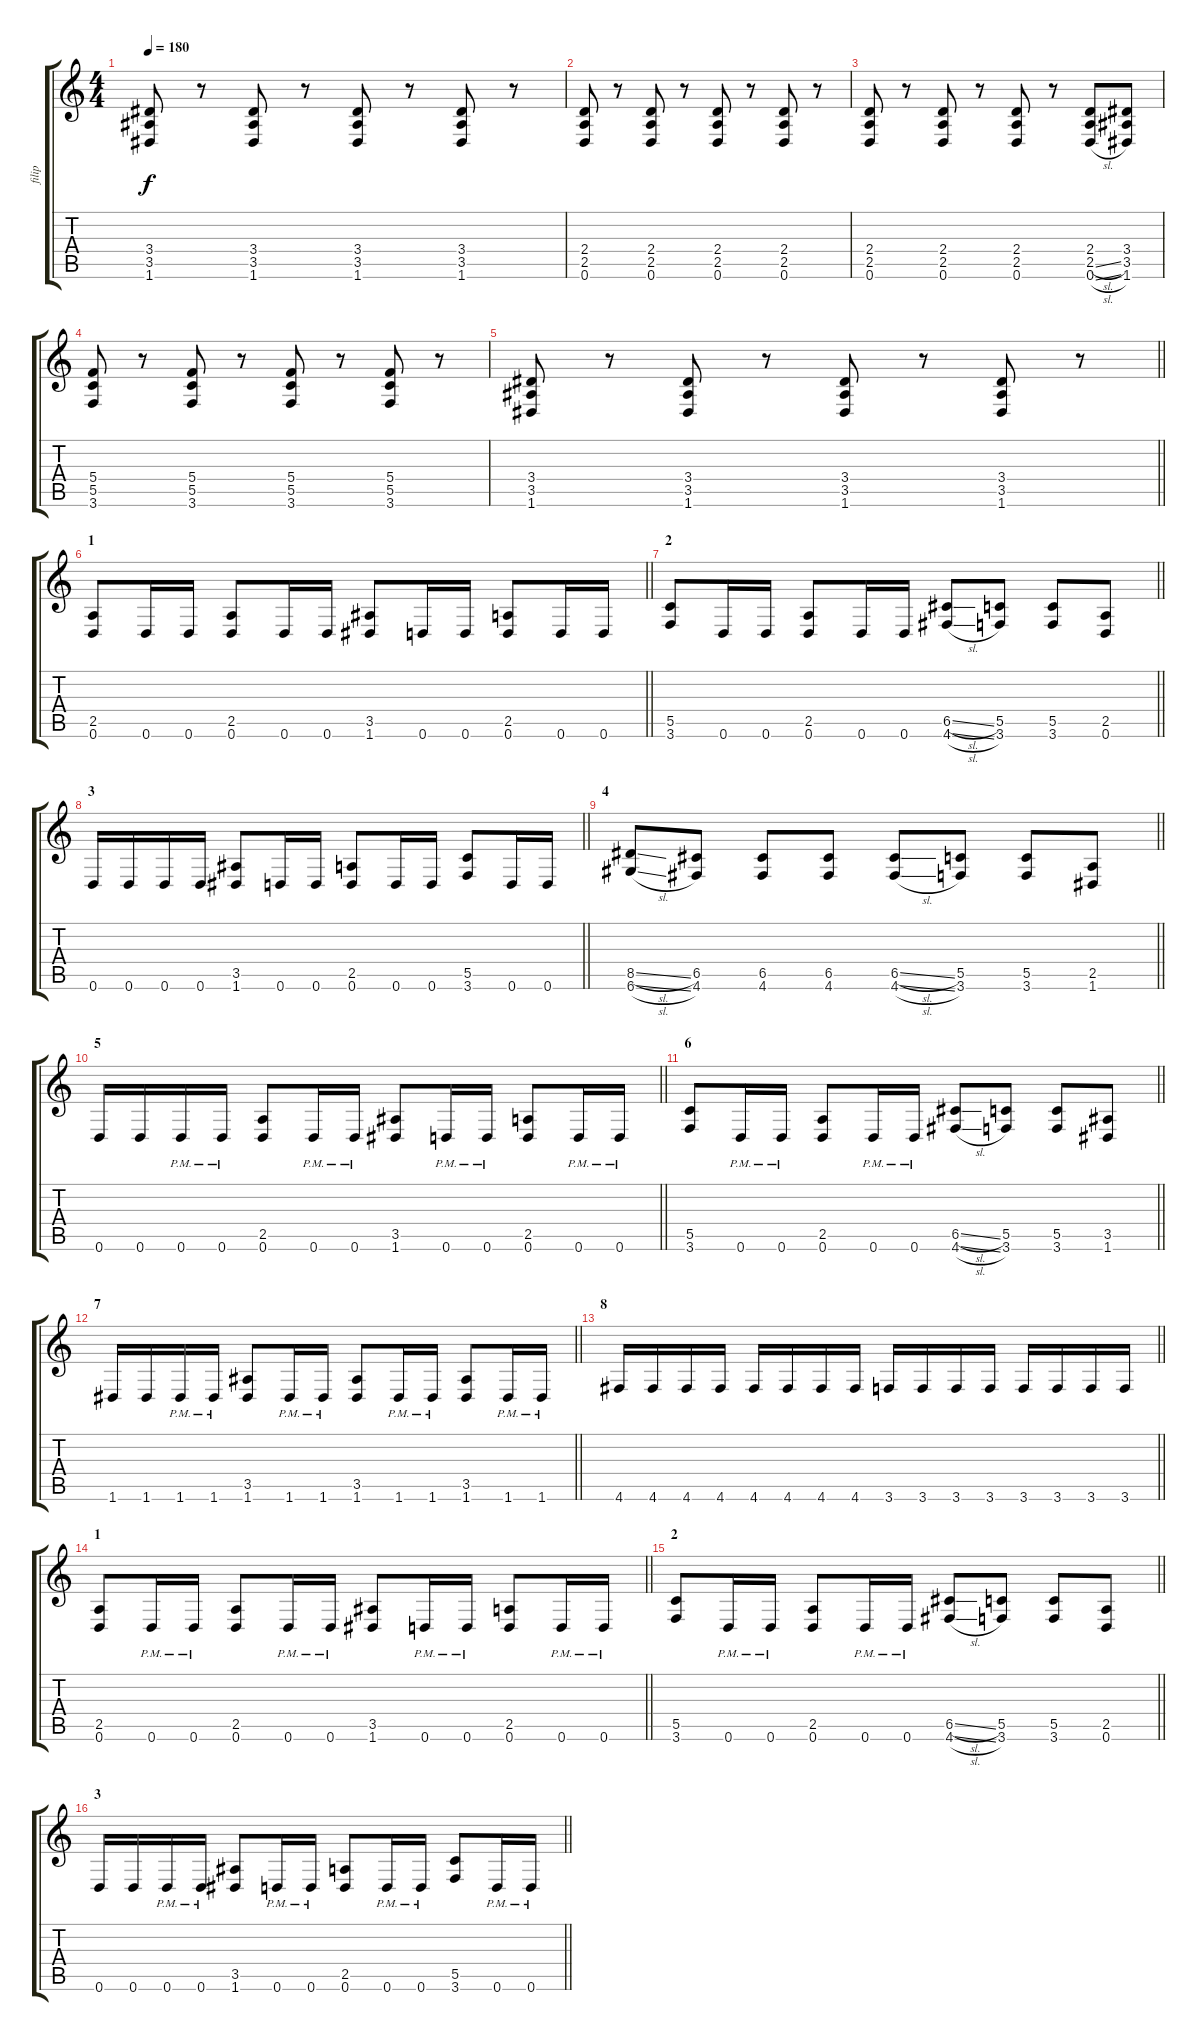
\track ("filip" "filip") {instrument distortionguitar}
\staff {score tabs}
\tuning (D4 A3 F3 C3 G2 D2) {hide}
\ts (4 4)
\tempo 180
\clef g2
\ks c
(3.4 3.5 1.6).8{dy f} r.8 (3.4 3.5 1.6).8 r.8 (3.4 3.5 1.6).8 r.8 (3.4 3.5 1.6).8 r.8 |
(2.4 2.5 0.6).8 r.8 (2.4 2.5 0.6).8 r.8 (2.4 2.5 0.6).8 r.8 (2.4 2.5 0.6).8 r.8 |
(2.4 2.5 0.6).8 r.8 (2.4 2.5 0.6).8 r.8 (2.4 2.5 0.6).8 r.8 (2.4 2.5{sl} 0.6{sl}).8 (3.4 3.5 1.6).8 |
(5.4 5.5 3.6).8 r.8 (5.4 5.5 3.6).8 r.8 (5.4 5.5 3.6).8 r.8 (5.4 5.5 3.6).8 r.8 |
\barLineRight lightlight
(3.4 3.5 1.6).8 r.8 (3.4 3.5 1.6).8 r.8 (3.4 3.5 1.6).8 r.8 (3.4 3.5 1.6).8 r.8 |
\section ("" "1")
\barLineRight lightlight
(2.5 0.6).8 0.6.16 0.6.16 (2.5 0.6).8 0.6.16 0.6.16 (3.5 1.6).8 0.6.16 0.6.16 (2.5 0.6).8 0.6.16 0.6.16 |
\section ("" "2")
\barLineRight lightlight
(5.5 3.6).8 0.6.16 0.6.16 (2.5 0.6).8 0.6.16 0.6.16 (6.5{sl} 4.6{sl}).8 (5.5 3.6).8 (5.5 3.6).8 (2.5 0.6).8 |
\section ("" "3")
\barLineRight lightlight
0.6.16 0.6.16 0.6.16 0.6.16 (3.5 1.6).8 0.6.16 0.6.16 (2.5 0.6).8 0.6.16 0.6.16 (5.5 3.6).8 0.6.16 0.6.16 |
\section ("" "4")
\barLineRight lightlight
(8.5{sl} 6.6{sl}).8 (6.5 4.6).8 (6.5 4.6).8 (6.5 4.6).8 (6.5{sl} 4.6{sl}).8 (5.5 3.6).8 (5.5 3.6).8 (2.5 1.6).8 |
\section ("" "5")
\barLineRight lightlight
0.6.16 0.6.16 0.6{pm}.16 0.6{pm}.16 (2.5 0.6).8 0.6{pm}.16 0.6{pm}.16 (3.5 1.6).8 0.6{pm}.16 0.6{pm}.16 (2.5 0.6).8 0.6{pm}.16 0.6{pm}.16 |
\section ("" "6")
\barLineRight lightlight
(5.5 3.6).8 0.6{pm}.16 0.6{pm}.16 (2.5 0.6).8 0.6{pm}.16 0.6{pm}.16 (6.5{sl} 4.6{sl}).8 (5.5 3.6).8 (5.5 3.6).8 (3.5 1.6).8 |
\section ("" "7")
\barLineRight lightlight
1.6.16 1.6.16 1.6{pm}.16 1.6{pm}.16 (3.5 1.6).8 1.6{pm}.16 1.6{pm}.16 (3.5 1.6).8 1.6{pm}.16 1.6{pm}.16 (3.5 1.6).8 1.6{pm}.16 1.6{pm}.16 |
\section ("" "8")
\barLineRight lightlight
4.6.16 4.6.16 4.6.16 4.6.16 4.6.16 4.6.16 4.6.16 4.6.16 3.6.16 3.6.16 3.6.16 3.6.16 3.6.16 3.6.16 3.6.16 3.6.16 |
\section ("" "1")
\barLineRight lightlight
(2.5 0.6).8 0.6{pm}.16 0.6{pm}.16 (2.5 0.6).8 0.6{pm}.16 0.6{pm}.16 (3.5 1.6).8 0.6{pm}.16 0.6{pm}.16 (2.5 0.6).8 0.6{pm}.16 0.6{pm}.16 |
\section ("" "2")
\barLineRight lightlight
(5.5 3.6).8 0.6{pm}.16 0.6{pm}.16 (2.5 0.6).8 0.6{pm}.16 0.6{pm}.16 (6.5{sl} 4.6{sl}).8 (5.5 3.6).8 (5.5 3.6).8 (2.5 0.6).8 |
\section ("" "3")
\barLineRight lightlight
0.6.16 0.6.16 0.6{pm}.16 0.6{pm}.16 (3.5 1.6).8 0.6{pm}.16 0.6{pm}.16 (2.5 0.6).8 0.6{pm}.16 0.6{pm}.16 (5.5 3.6).8 0.6{pm}.16 0.6{pm}.16
